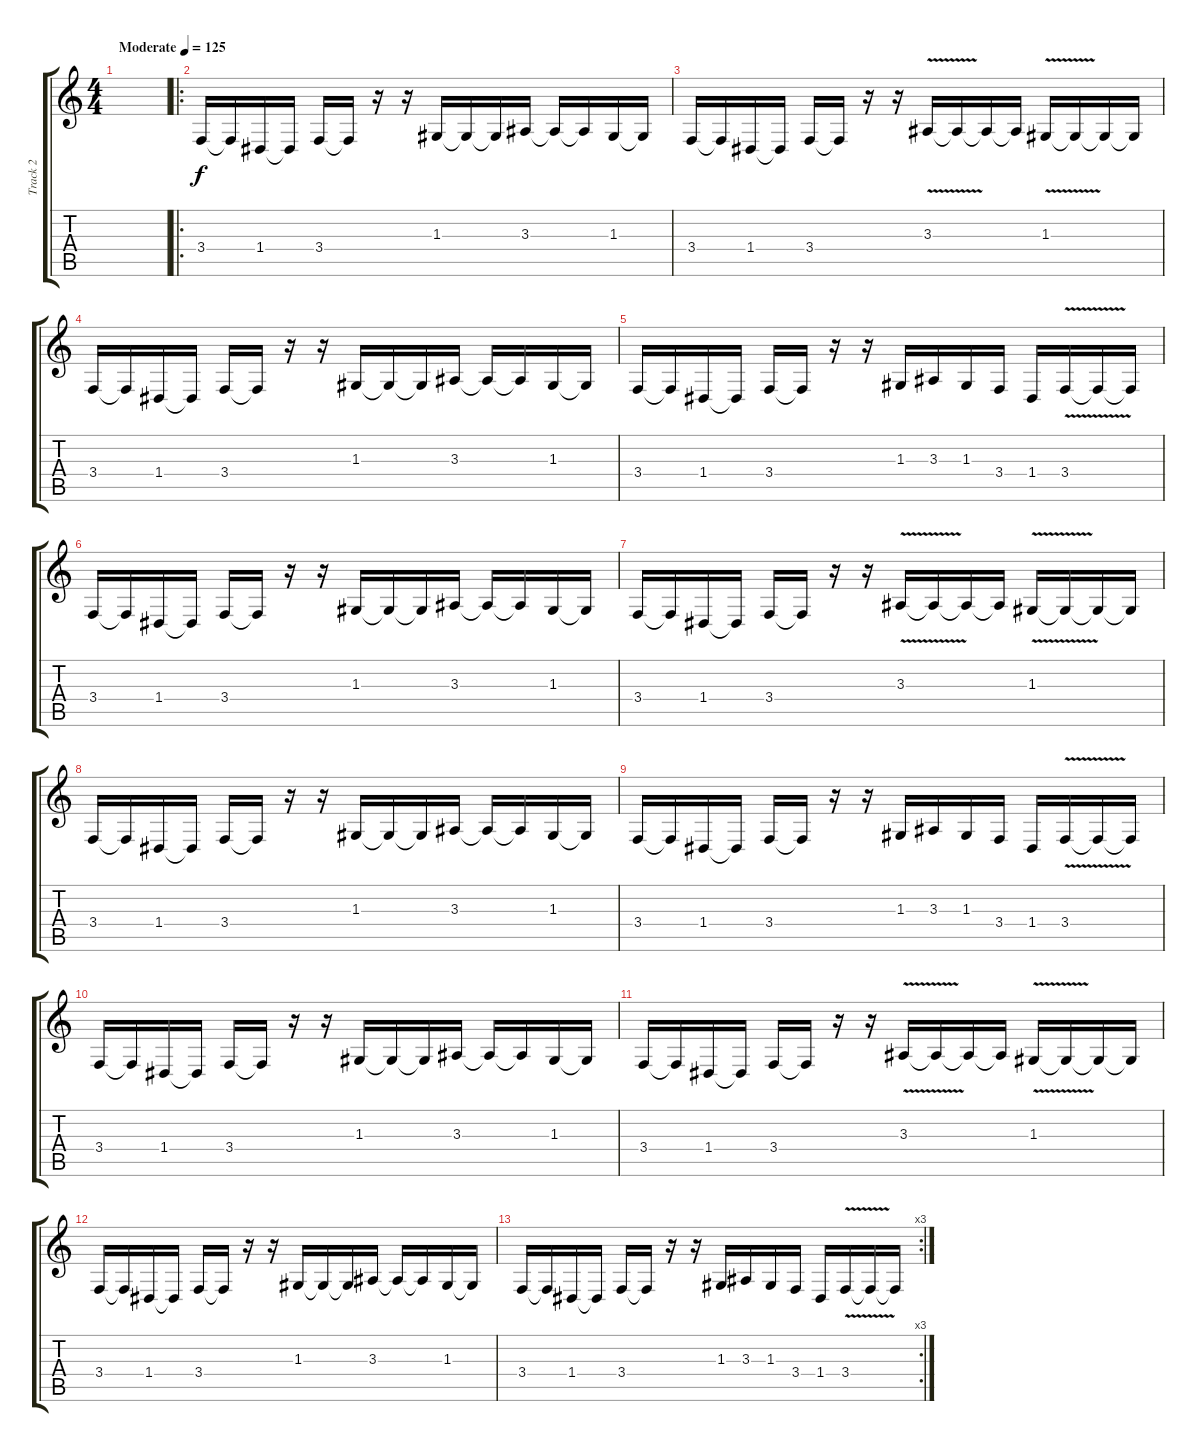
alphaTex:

\track ("Track 2" "Track 2") {instrument lead5charang}
\staff {score tabs}
\tuning (E4 B3 G3 D3 A2 E2) {hide}
\ts (4 4)
\tempo (125 "Moderate")
\clef g2
\ks c
|
\ro
3.4.16 3.4{t}.16 1.4.16 1.4{t}.16 3.4.16 3.4{t}.16 r.16 r.16 1.3.16 1.3{t}.16 1.3{t}.16 3.3.16 3.3{t}.16 3.3{t}.16 1.3.16 1.3{t}.16 |
3.4.16 3.4{t}.16 1.4.16 1.4{t}.16 3.4.16 3.4{t}.16 r.16 r.16 3.3{v}.16 3.3{t}.16 3.3{t}.16 3.3{t}.16 1.3{v}.16 1.3{t}.16 1.3{t}.16 1.3{t}.16 |
3.4.16 3.4{t}.16 1.4.16 1.4{t}.16 3.4.16 3.4{t}.16 r.16 r.16 1.3.16 1.3{t}.16 1.3{t}.16 3.3.16 3.3{t}.16 3.3{t}.16 1.3.16 1.3{t}.16 |
3.4.16 3.4{t}.16 1.4.16 1.4{t}.16 3.4.16 3.4{t}.16 r.16 r.16 1.3.16 3.3.16 1.3.16 3.4.16 1.4.16 3.4{v}.16 3.4{t}.16 3.4{t}.16 |
3.4.16 3.4{t}.16 1.4.16 1.4{t}.16 3.4.16 3.4{t}.16 r.16 r.16 1.3.16 1.3{t}.16 1.3{t}.16 3.3.16 3.3{t}.16 3.3{t}.16 1.3.16 1.3{t}.16 |
3.4.16 3.4{t}.16 1.4.16 1.4{t}.16 3.4.16 3.4{t}.16 r.16 r.16 3.3{v}.16 3.3{t}.16 3.3{t}.16 3.3{t}.16 1.3{v}.16 1.3{t}.16 1.3{t}.16 1.3{t}.16 |
3.4.16 3.4{t}.16 1.4.16 1.4{t}.16 3.4.16 3.4{t}.16 r.16 r.16 1.3.16 1.3{t}.16 1.3{t}.16 3.3.16 3.3{t}.16 3.3{t}.16 1.3.16 1.3{t}.16 |
3.4.16 3.4{t}.16 1.4.16 1.4{t}.16 3.4.16 3.4{t}.16 r.16 r.16 1.3.16 3.3.16 1.3.16 3.4.16 1.4.16 3.4{v}.16 3.4{t}.16 3.4{t}.16 |
3.4.16 3.4{t}.16 1.4.16 1.4{t}.16 3.4.16 3.4{t}.16 r.16 r.16 1.3.16 1.3{t}.16 1.3{t}.16 3.3.16 3.3{t}.16 3.3{t}.16 1.3.16 1.3{t}.16 |
3.4.16 3.4{t}.16 1.4.16 1.4{t}.16 3.4.16 3.4{t}.16 r.16 r.16 3.3{v}.16 3.3{t}.16 3.3{t}.16 3.3{t}.16 1.3{v}.16 1.3{t}.16 1.3{t}.16 1.3{t}.16 |
3.4.16 3.4{t}.16 1.4.16 1.4{t}.16 3.4.16 3.4{t}.16 r.16 r.16 1.3.16 1.3{t}.16 1.3{t}.16 3.3.16 3.3{t}.16 3.3{t}.16 1.3.16 1.3{t}.16 |
\rc 3
3.4.16 3.4{t}.16 1.4.16 1.4{t}.16 3.4.16 3.4{t}.16 r.16 r.16 1.3.16 3.3.16 1.3.16 3.4.16 1.4.16 3.4{v}.16 3.4{t}.16 3.4{t}.16
